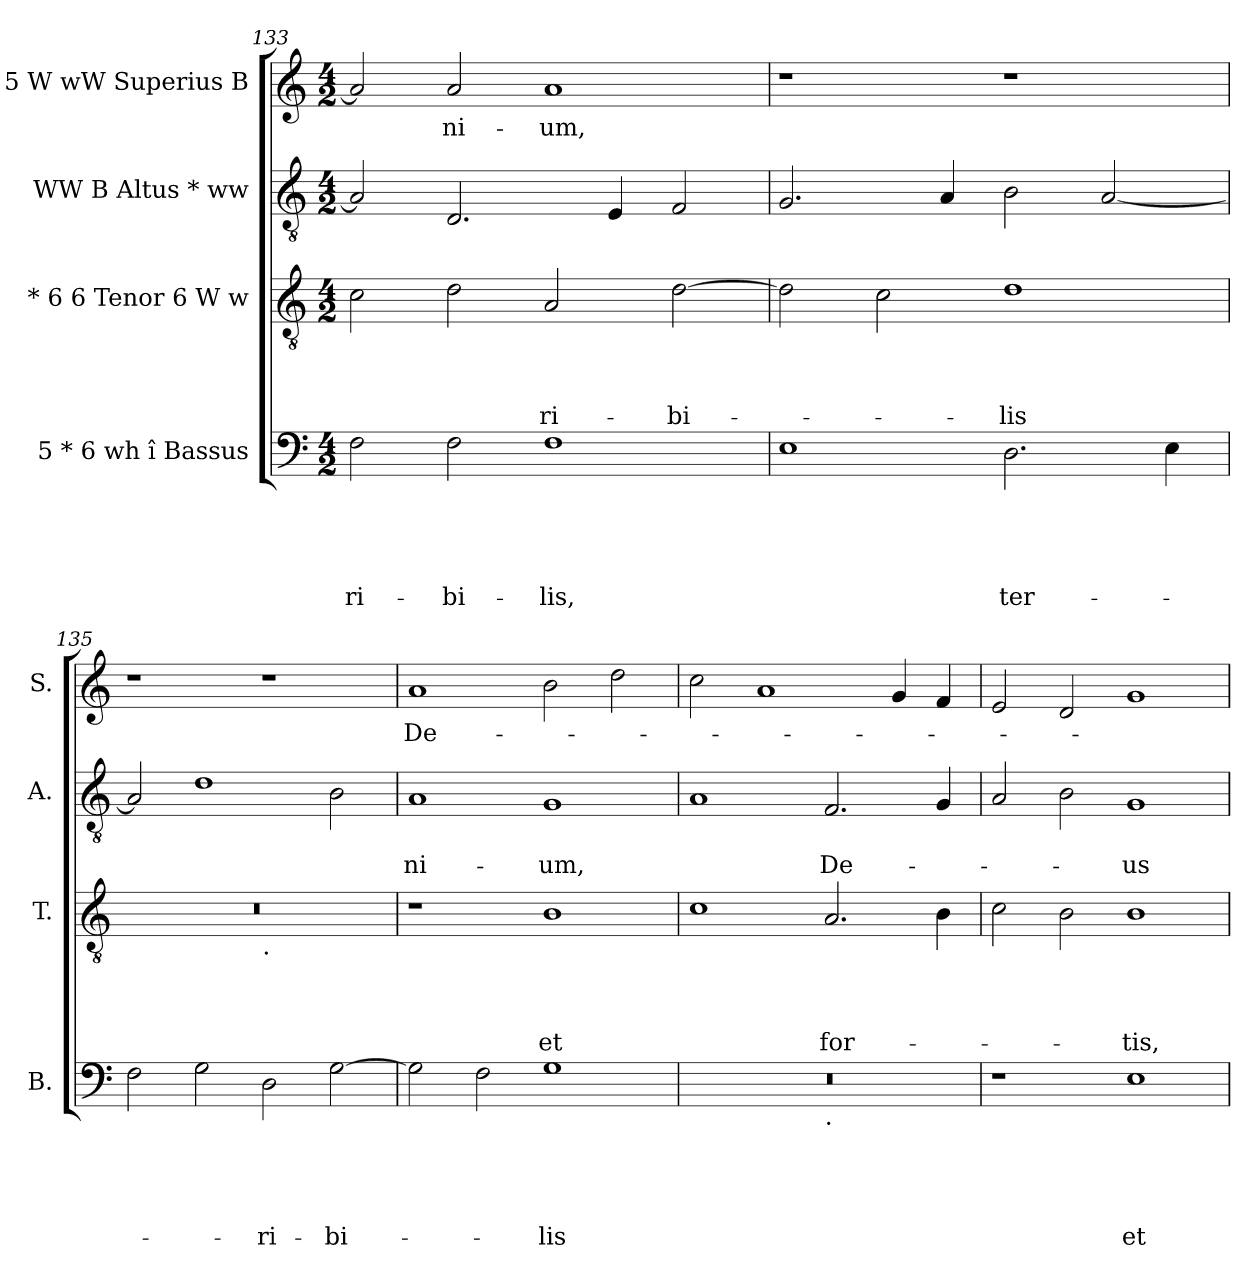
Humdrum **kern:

**kern	**text	**text	**text	**text	**text	**kern	**text	**text	**text	**text	**kern	**text	**text	**kern	**text
*part4	*part4	*part4	*part4	*part4	*part4	*part3	*part3	*part3	*part3	*part3	*part2	*part2	*part2	*part1	*part1
*staff4	*staff4	*staff4	*staff4	*staff4	*staff4	*staff3	*staff3	*staff3	*staff3	*staff3	*staff2	*staff2	*staff2	*staff1	*staff1
*I"5 * 6 wh î Bassus	*	*	*	*	*	*I"* 6 6 Tenor 6 W w	*	*	*	*	*I"WW B Altus * ww	*	*	*I"* 5 W wW Superius B	*
*I'B.	*	*	*	*	*	*I'T.	*	*	*	*	*I'A.	*	*	*I'S.	*
*clefF4	*	*	*	*	*	*clefGv2	*	*	*	*	*clefGv2	*	*	*clefG2	*
*k[]	*	*	*	*	*	*k[]	*	*	*	*	*k[]	*	*	*k[]	*
*C:	*	*	*	*	*	*C:	*	*	*	*	*C:	*	*	*C:	*
*M4/2	*	*	*	*	*	*M4/2	*	*	*	*	*M4/2	*	*	*M4/2	*
=133	=133	=133	=133	=133	=133	=133	=133	=133	=133	=133	=133	=133	=133	=133	=133
!	!	!	!	!	!LO:LY:b	!	!	!	!	!	!	!	!	!	!
2F\	.	.	.	.	-ri-	2c\	.	.	.	.	2A/]	.	.	2a/]	.
!	!	!	!	!	!LO:LY:b	!	!	!	!	!	!	!	!	!	!LO:LY:b
2F\	.	.	.	.	-bi-	2d\	.	.	.	.	2.D/	.	.	2a/	-ni-
!	!	!	!	!	!LO:LY:b	!	!	!	!	!LO:LY:b	!	!	!	!	!LO:LY:b
1F	.	.	.	.	-lis,	2A/	.	.	.	-ri-	.	.	.	1a	-um,
.	.	.	.	.	.	.	.	.	.	.	4E/	.	.	.	.
!	!	!	!	!	!	!	!	!	!	!LO:LY:b	!	!	!	!	!
.	.	.	.	.	.	[>2d\	.	.	.	-bi-	2F/	.	.	.	.
!!LO:PB:g=z
=134	=134	=134	=134	=134	=134	=134	=134	=134	=134	=134	=134	=134	=134	=134	=134
1E	.	.	.	.	.	2d\]	.	.	.	.	2.G/	.	.	1r	.
.	.	.	.	.	.	2c\	.	.	.	.	.	.	.	.	.
.	.	.	.	.	.	.	.	.	.	.	4A/	.	.	.	.
!	!	!	!	!	!LO:LY:b	!	!	!	!	!LO:LY:b	!	!	!	!	!
2.D\	.	.	.	.	ter-	1d	.	.	.	-lis	2B\	.	.	1r	.
.	.	.	.	.	.	.	.	.	.	.	[<2A/	.	.	.	.
4E\	.	.	.	.	.	.	.	.	.	.	.	.	.	.	.
=135	=135	=135	=135	=135	=135	=135	=135	=135	=135	=135	=135	=135	=135	=135	=135
*	*	*	*	*	*	*^	*	*	*	*	*	*	*	*	*
2F\	.	.	.	.	.	0r	1ryy	.	.	.	.	2A/]	.	.	1r	.
2G\	.	.	.	.	.	.	.	.	.	.	.	1d	.	.	.	.
!	!	!	!	!	!	!	!LO:TX:b:t=.	!	!	!	!	!	!	!	!	!
!	!	!	!	!	!LO:LY:b	!	!	!	!	!	!	!	!	!	!	!
2D\	.	.	.	.	-ri-	.	1ryy	.	.	.	.	.	.	.	1r	.
!	!	!	!	!	!LO:LY:b	!	!	!	!	!	!	!	!	!	!	!
[>2G\	.	.	.	.	-bi-	.	.	.	.	.	.	2B\	.	.	.	.
=136	=136	=136	=136	=136	=136	=136	=136	=136	=136	=136	=136	=136	=136	=136	=136	=136
!	!	!	!	!	!	!	!	!	!	!	!	!	!	!LO:LY:b	!	!LO:LY:b
*	*	*	*	*	*	*v	*v	*	*	*	*	*	*	*	*	*
2G\]	.	.	.	.	.	1r	.	.	.	.	1A	.	-ni-	1a	De-
2F\	.	.	.	.	.	.	.	.	.	.	.	.	.	.	.
!	!	!	!	!	!LO:LY:b	!	!	!	!	!LO:LY:b	!	!	!LO:LY:b	!	!
1G	.	.	.	.	-lis	1B	.	.	.	et	1G	.	-um,	2b\	.
.	.	.	.	.	.	.	.	.	.	.	.	.	.	2dd\	.
=137	=137	=137	=137	=137	=137	=137	=137	=137	=137	=137	=137	=137	=137	=137	=137
*^	*	*	*	*	*	*	*	*	*	*	*	*	*	*	*
0r	1ryy	.	.	.	.	.	1c	.	.	.	.	1A	.	.	2cc\	.
.	.	.	.	.	.	.	.	.	.	.	.	.	.	.	1a	.
!	!LO:TX:b:t=.	!	!	!	!	!	!	!	!	!	!	!	!	!	!	!
!	!	!	!	!	!	!	!	!	!	!	!LO:LY:b	!	!	!LO:LY:b	!	!
.	1ryy	.	.	.	.	.	2.A/	.	.	.	for-	2.F/	.	De-	.	.
.	.	.	.	.	.	.	.	.	.	.	.	.	.	.	4g/	.
.	.	.	.	.	.	.	4B\	.	.	.	.	4G/	.	.	4f/	.
*v	*v	*	*	*	*	*	*	*	*	*	*	*	*	*	*	*
=138	=138	=138	=138	=138	=138	=138	=138	=138	=138	=138	=138	=138	=138	=138	=138
1r	.	.	.	.	.	2c\	.	.	.	.	2A/	.	.	2e/	.
.	.	.	.	.	.	2B\	.	.	.	.	2B\	.	.	2d/	.
!	!	!	!	!	!LO:LY:b	!	!	!	!	!LO:LY:b	!	!	!LO:LY:b	!	!
1E	.	.	.	.	et	1B	.	.	.	-tis,	1G	.	-us	1g	.
=	=	=	=	=	=	=	=	=	=	=	=	=	=	=	=
*-	*-	*-	*-	*-	*-	*-	*-	*-	*-	*-	*-	*-	*-	*-	*-
